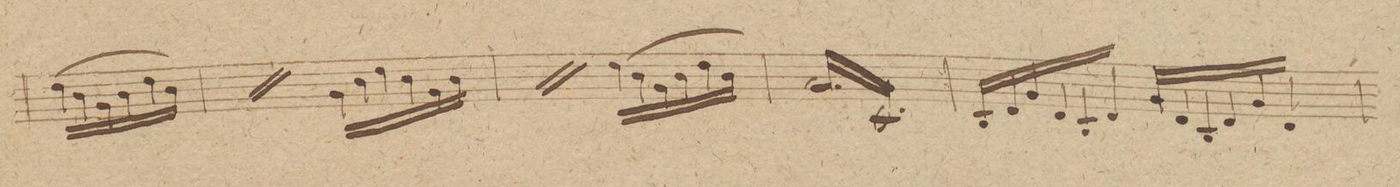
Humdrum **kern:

**kern	**dynam
*I"Alto Viola	*
*clefC3	*
*k[]	*
*M6/8	*
(16e\LL	.
16c\	.
16A\	.
16c\	.
16e\	.
16c\JJ)	.
=135	=135
*rep	*
(16A\LL	.
16c\	.
16e\	.
16c\	.
16A\	.
16c\JJ)	.
*Xrep	*
16A\LL	.
16c\	.
16e\	.
16c\	.
16A\	.
16c\JJ	.
=136	=136
*rep	*
16A\LL	.
16c\	.
16e\	.
16c\	.
16A\	.
16c\JJ	.
*Xrep	*
(16e\LL	.
16c\	.
16A\	.
16c\	.
16e\	.
16c\JJ)	.
=137	=137
*tremolo	*
16B/LL	.
16D/	.
16B/	.
16D/	.
16B/	.
16D/	.
16B/	.
16D/	.
16B/	.
16D/	.
16B/	.
16D/JJ	.
=138	=138
16C/LL	.
16E/	.
16A/	.
16E/	.
16C/	.
16E/JJ	.
16A/LL	.
16E/	.
16C/	.
16E/	.
16A/	.
16E/JJ	.
=139	=139
*-	*-
